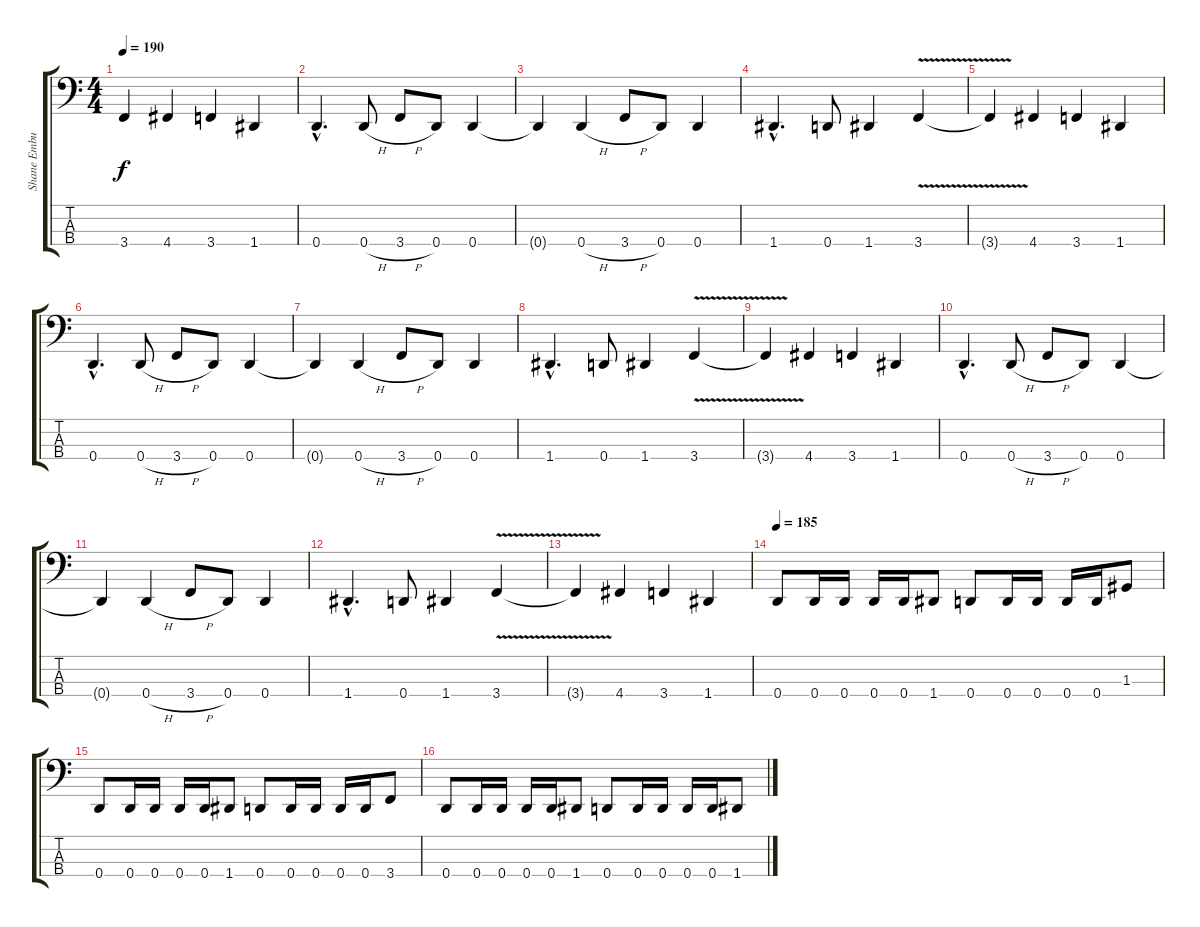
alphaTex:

\track ("Shane Embury (Bass)" "Shane Embu") {instrument electricbassfinger}
\staff {score tabs}
\tuning (F2 C2 G1 D1) {hide}
\ts (4 4)
\tempo 190
\clef f4
\ks c
3.4{t}.4{dy f} 4.4.4 3.4.4 1.4.4 |
0.4{hac}.4{d} 0.4{h}.8 3.4{h}.8 0.4.8 0.4.4 |
0.4{t}.4 0.4{h}.4 3.4{h}.8 0.4.8 0.4.4 |
1.4{hac}.4{d} 0.4.8 1.4.4 3.4{v}.4 |
3.4{t}.4 4.4.4 3.4.4 1.4.4 |
0.4{hac}.4{d} 0.4{h}.8 3.4{h}.8 0.4.8 0.4.4 |
0.4{t}.4 0.4{h}.4 3.4{h}.8 0.4.8 0.4.4 |
1.4{hac}.4{d} 0.4.8 1.4.4 3.4{v}.4 |
3.4{t}.4 4.4.4 3.4.4 1.4.4 |
0.4{hac}.4{d} 0.4{h}.8 3.4{h}.8 0.4.8 0.4.4 |
0.4{t}.4 0.4{h}.4 3.4{h}.8 0.4.8 0.4.4 |
1.4{hac}.4{d} 0.4.8 1.4.4 3.4{v}.4 |
3.4{t}.4 4.4.4 3.4.4 1.4.4 |
\tempo 185
0.4.8 0.4.16 0.4.16 0.4.16 0.4.16 1.4.8 0.4.8 0.4.16 0.4.16 0.4.16 0.4.16 1.3.8 |
0.4.8 0.4.16 0.4.16 0.4.16 0.4.16 1.4.8 0.4.8 0.4.16 0.4.16 0.4.16 0.4.16 3.4.8 |
0.4.8 0.4.16 0.4.16 0.4.16 0.4.16 1.4.8 0.4.8 0.4.16 0.4.16 0.4.16 0.4.16 1.4.8
